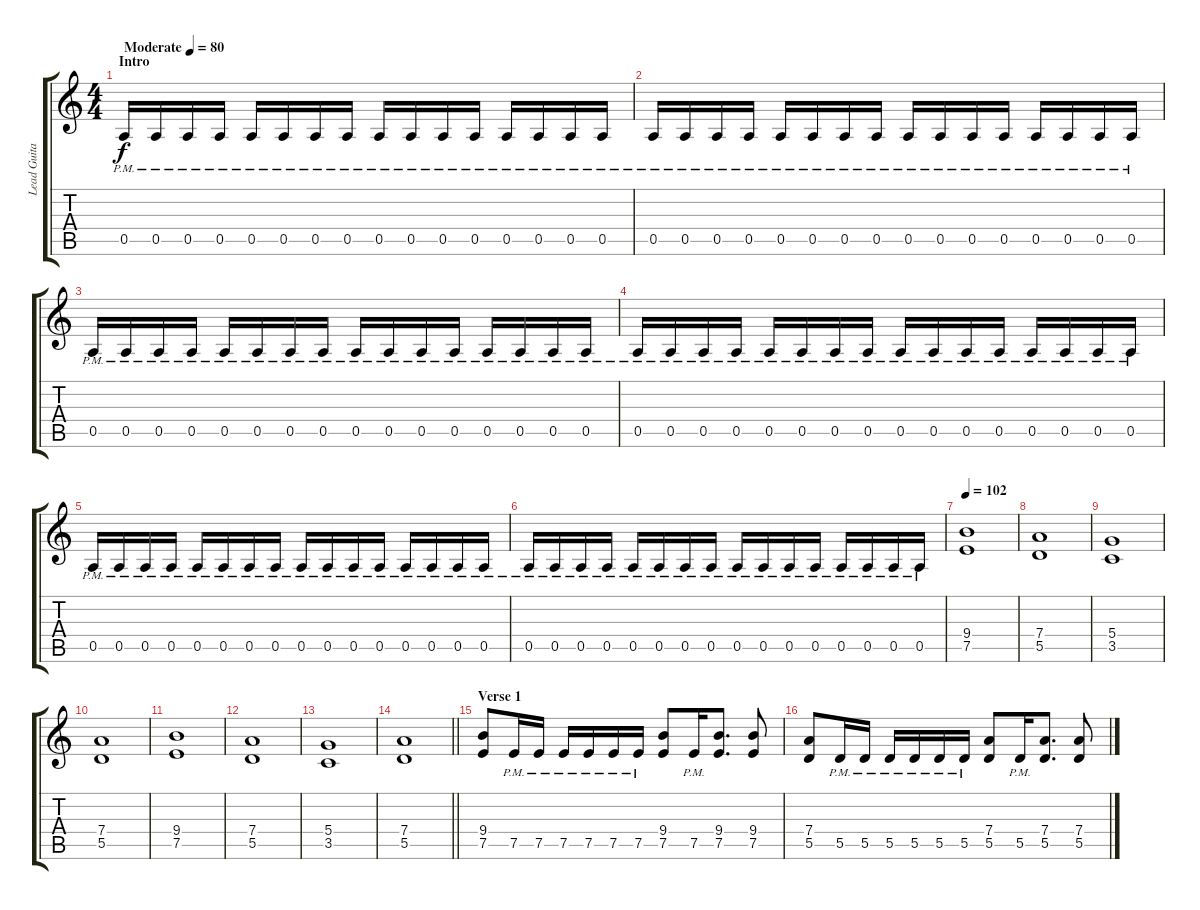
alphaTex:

\track ("Lead Guitar" "Lead Guita") {instrument distortionguitar}
\staff {score tabs}
\tuning (E4 B3 G3 D3 A2 E2) {hide}
\ts (4 4)
\section ("" "Intro")
\tempo (80 "Moderate")
\clef g2
\ks c
0.5{pm}.16{dy f instrument distortionguitar} 0.5{pm}.16 0.5{pm}.16 0.5{pm}.16 0.5{pm}.16 0.5{pm}.16 0.5{pm}.16 0.5{pm}.16 0.5{pm}.16 0.5{pm}.16 0.5{pm}.16 0.5{pm}.16 0.5{pm}.16 0.5{pm}.16 0.5{pm}.16 0.5{pm}.16 |
0.5{pm}.16 0.5{pm}.16 0.5{pm}.16 0.5{pm}.16 0.5{pm}.16 0.5{pm}.16 0.5{pm}.16 0.5{pm}.16 0.5{pm}.16 0.5{pm}.16 0.5{pm}.16 0.5{pm}.16 0.5{pm}.16 0.5{pm}.16 0.5{pm}.16 0.5{pm}.16 |
0.5{pm}.16 0.5{pm}.16 0.5{pm}.16 0.5{pm}.16 0.5{pm}.16 0.5{pm}.16 0.5{pm}.16 0.5{pm}.16 0.5{pm}.16 0.5{pm}.16 0.5{pm}.16 0.5{pm}.16 0.5{pm}.16 0.5{pm}.16 0.5{pm}.16 0.5{pm}.16 |
0.5{pm}.16 0.5{pm}.16 0.5{pm}.16 0.5{pm}.16 0.5{pm}.16 0.5{pm}.16 0.5{pm}.16 0.5{pm}.16 0.5{pm}.16 0.5{pm}.16 0.5{pm}.16 0.5{pm}.16 0.5{pm}.16 0.5{pm}.16 0.5{pm}.16 0.5{pm}.16 |
0.5{pm}.16 0.5{pm}.16 0.5{pm}.16 0.5{pm}.16 0.5{pm}.16 0.5{pm}.16 0.5{pm}.16 0.5{pm}.16 0.5{pm}.16 0.5{pm}.16 0.5{pm}.16 0.5{pm}.16 0.5{pm}.16 0.5{pm}.16 0.5{pm}.16 0.5{pm}.16 |
0.5{pm}.16 0.5{pm}.16 0.5{pm}.16 0.5{pm}.16 0.5{pm}.16 0.5{pm}.16 0.5{pm}.16 0.5{pm}.16 0.5{pm}.16 0.5{pm}.16 0.5{pm}.16 0.5{pm}.16 0.5{pm}.16 0.5{pm}.16 0.5{pm}.16 0.5{pm}.16 |
\tempo 102
(9.4 7.5).1 |
(7.4 5.5).1 |
(5.4 3.5).1 |
(7.4 5.5).1 |
(9.4 7.5).1 |
(7.4 5.5).1 |
(5.4 3.5).1 |
\barLineRight lightlight
(7.4 5.5).1 |
\section ("" "Verse 1")
(9.4 7.5).8 7.5{pm}.16 7.5{pm}.16 7.5{pm}.16 7.5{pm}.16 7.5{pm}.16 7.5{pm}.16 (9.4 7.5).8 7.5{pm}.16 (9.4 7.5).8{d} (9.4 7.5).8 |
(7.4 5.5).8 5.5{pm}.16 5.5{pm}.16 5.5{pm}.16 5.5{pm}.16 5.5{pm}.16 5.5{pm}.16 (7.4 5.5).8 5.5{pm}.16 (7.4 5.5).8{d} (7.4 5.5).8
